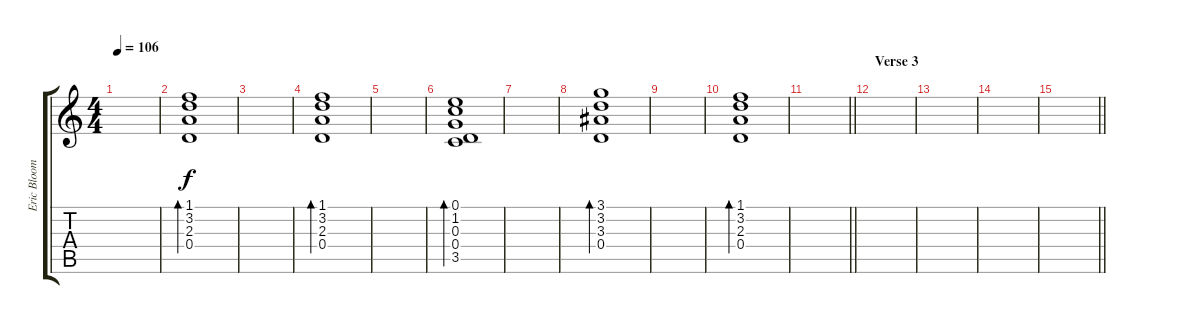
\track ("Eric Bloom (Guitar)" "Eric Bloom") {instrument electricguitarclean}
\staff {score tabs}
\tuning (E4 B3 G3 D3 A2 E2) {hide}
\ts (4 4)
\tempo 106
\clef g2
\ks c
|
(1.1 3.2 2.3 0.4).1{bd 240} |
|
(1.1 3.2 2.3 0.4).1{bd 240} |
|
(0.1 1.2 0.3 0.4 3.5).1{bd 240} |
|
(3.1 3.2 3.3 0.4).1{bd 240} |
|
(1.1 3.2 2.3 0.4).1{bd 240} |
\barLineRight lightlight
|
\section ("" "Verse 3")
|
|
|
\barLineRight lightlight
